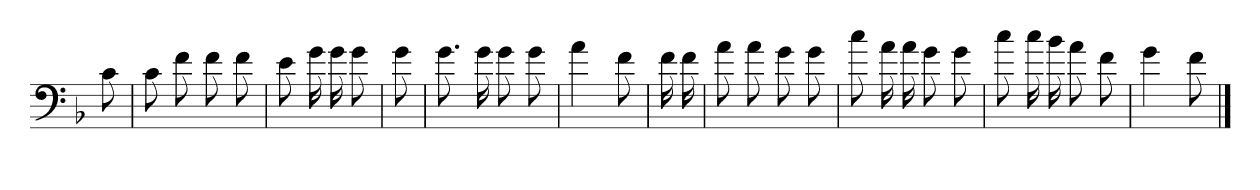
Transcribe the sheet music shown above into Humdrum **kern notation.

**kern
*part1
*staff1
*clefF4
*k[b-]
*F:
=
8c
=1
8c
8f
8f
8f
=2
8e
16g
16g
8g
=3
8g
=4
8.g
16g
8g
8g
=5
4a
8f
=6
16f
16f
=7
8a
8a
8g
8g
=8
8cc
16a
16a
8g
8g
=9
8cc
16cc
16b-
8a
8f
=10
4g
8f
==
*-
